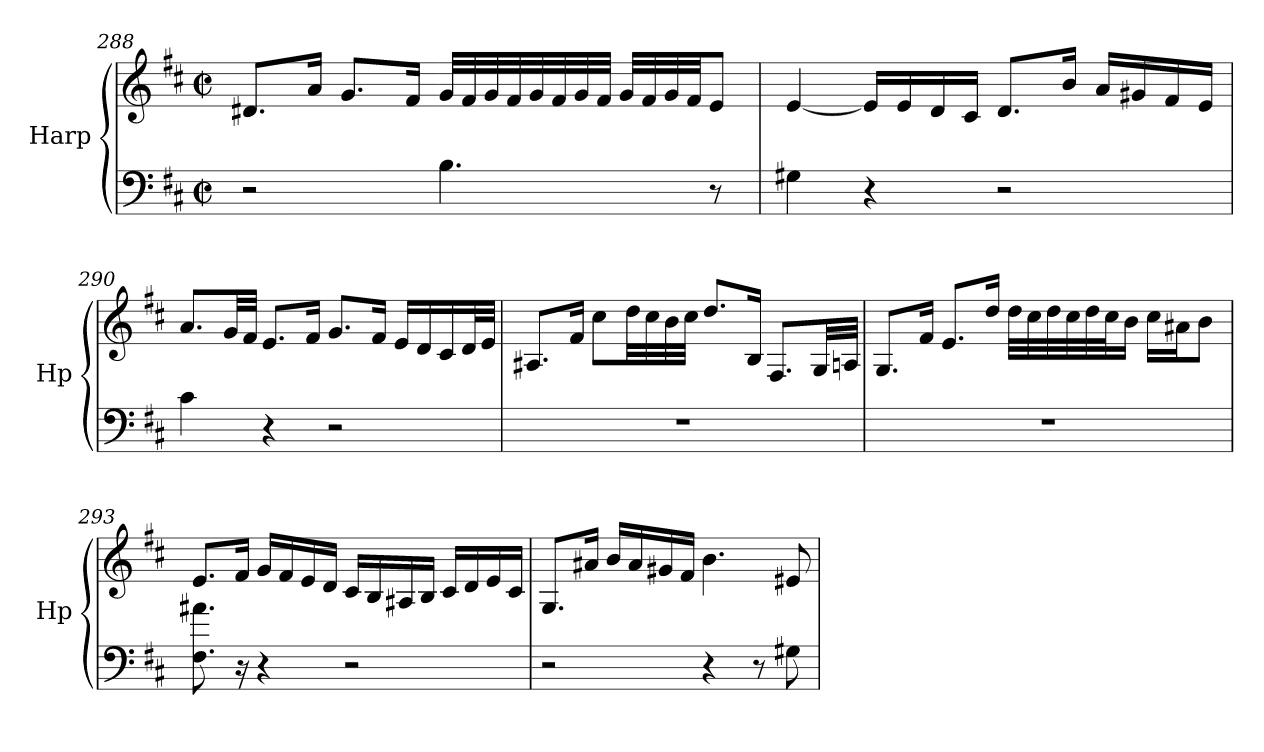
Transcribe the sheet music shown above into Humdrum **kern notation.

**kern	**kern
*part1	*part1
*staff2	*staff1
*I"Harp	*
*I'Hp	*
*clefF4	*clefG2
*k[f#c#]	*k[f#c#]
*M4/4	*M4/4
*met(c|)	*met(c|)
=288	=288
2r	8.d#X/L
.	16a/Jk
.	8.g/L
.	16f#/Jk
4.B\	32g/LLL
.	32f#/
.	32g/
.	32f#/
.	32g/
.	32f#/
.	32g/
.	32f#/JJJ
.	32g/LLL
.	32f#/
.	32g/
.	32f#/JJ
8r	8e/J
=289	=289
4G#X\	[4e/
4r	16e/LL]
.	16e/
.	16d/
.	16c#/JJ
2r	8.d/L
.	16b/Jk
.	16a/LL
.	16g#X/
.	16f#/
.	16e/JJ
!!LO:LB:g=z
=290	=290
4c#\	8.a/L
.	32g/LL
.	32f#/JJJ
4r	8.e/L
.	16f#/Jk
2r	8.g/L
.	16f#/Jk
.	16e/LL
.	16d/
.	16c#/
.	32d/L
.	32e/JJJ
=291	=291
1r	8.A#X/L
.	16f#/Jk
.	8cc#\L
.	32dd\LL
.	32cc#\
.	32b\
.	32cc#\JJJ
.	8.dd/L
.	16B/Jk
.	8.F#/L
.	32G/LL
.	32An/JJJ
=292	=292
1r	8.G/L
.	16f#/Jk
.	8.e/L
.	16dd/Jk
.	32dd\LLL
.	32cc#\
.	32dd\
.	32cc#\
.	32dd\
.	32cc#\J
.	16b\JJ
.	16cc#\LL
.	16a#X\J
.	8b\J
!!LO:LB:g=z
=293	=293
8.F#\ 8.a#X\	8.e/L
16r	16f#/Jk
4r	16g/LL
.	16f#/
.	16e/
.	16d/JJ
2r	16c#/LL
.	16B/
.	16A#X/
.	16B/JJ
.	16c#/LL
.	16d/
.	16e/
.	16c#/JJ
=294	=294
2r	8.G/L
.	16a#X/Jk
.	16b/LL
.	16a#/
.	16g#X/
.	16f#/JJ
4r	4.b\
8r	.
8G#X\	8e#X/
=	=
*-	*-
